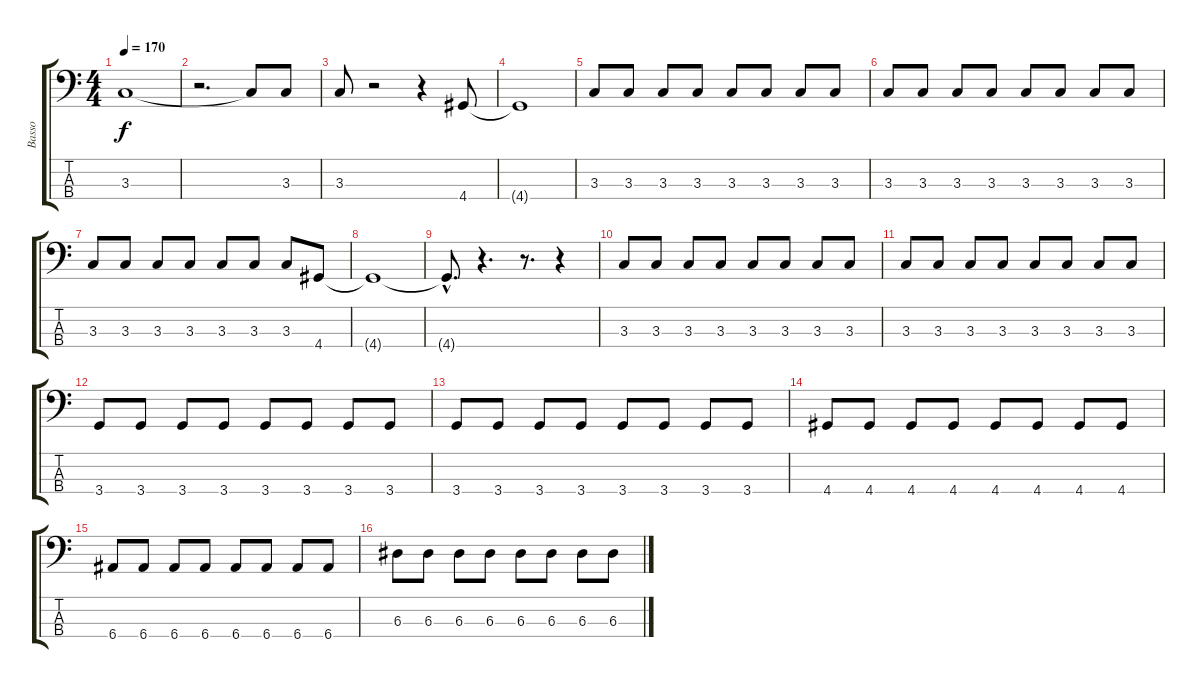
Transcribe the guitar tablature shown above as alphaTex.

\track ("Basso" "Basso") {instrument electricbassfinger}
\staff {score tabs}
\tuning (G2 D2 A1 E1) {hide}
\ts (4 4)
\tempo 170
\clef f4
\ks c
3.3.1{dy f instrument electricbassfinger} |
r.2{d} 3.3{t}.8 3.3.8 |
3.3.8 r.2 r.4 4.4.8 |
4.4{t}.1 |
3.3.8 3.3.8 3.3.8 3.3.8 3.3.8 3.3.8 3.3.8 3.3.8 |
3.3.8 3.3.8 3.3.8 3.3.8 3.3.8 3.3.8 3.3.8 3.3.8 |
3.3.8 3.3.8 3.3.8 3.3.8 3.3.8 3.3.8 3.3.8 4.4.8 |
4.4{t}.1 |
4.4{hac t}.8{d} r.4{d} r.8{d} r.4 |
3.3.8 3.3.8 3.3.8 3.3.8 3.3.8 3.3.8 3.3.8 3.3.8 |
3.3.8 3.3.8 3.3.8 3.3.8 3.3.8 3.3.8 3.3.8 3.3.8 |
3.4.8 3.4.8 3.4.8 3.4.8 3.4.8 3.4.8 3.4.8 3.4.8 |
3.4.8 3.4.8 3.4.8 3.4.8 3.4.8 3.4.8 3.4.8 3.4.8 |
4.4.8 4.4.8 4.4.8 4.4.8 4.4.8 4.4.8 4.4.8 4.4.8 |
6.4.8 6.4.8 6.4.8 6.4.8 6.4.8 6.4.8 6.4.8 6.4.8 |
6.3.8 6.3.8 6.3.8 6.3.8 6.3.8 6.3.8 6.3.8 6.3.8
